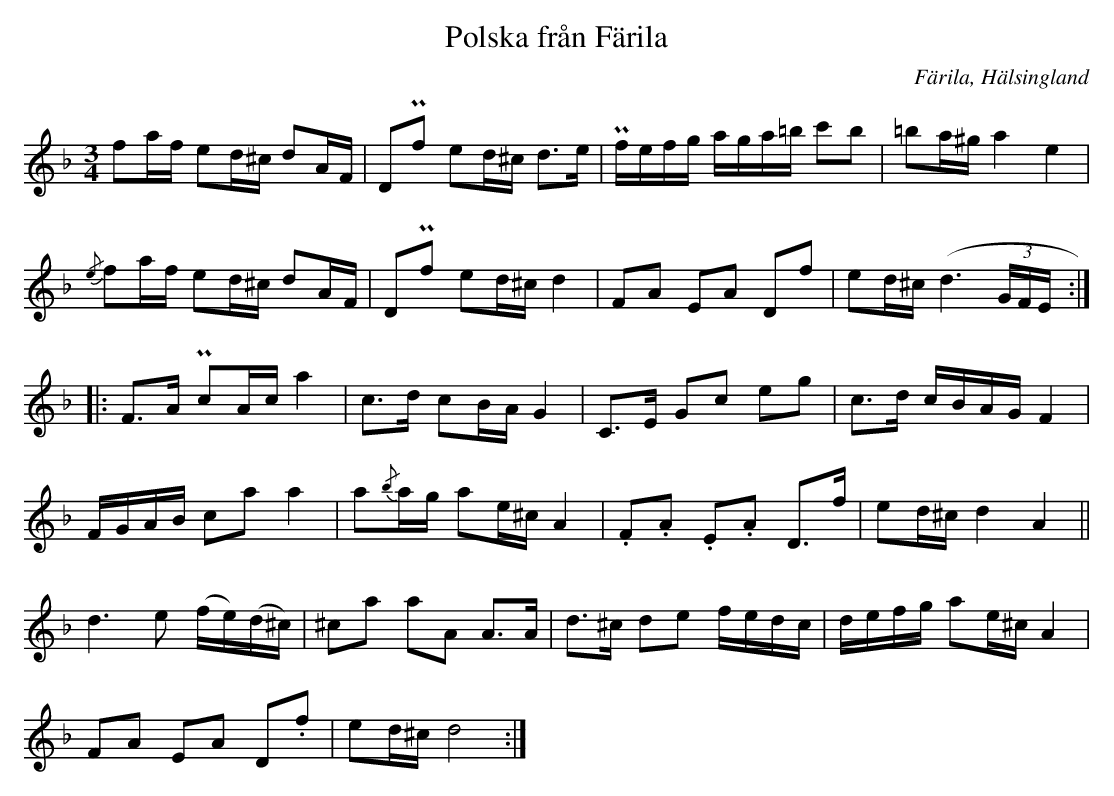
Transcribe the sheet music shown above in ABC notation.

X:1
T: Polska från Färila
O: Färila, Hälsingland
M: 3/4
L: 1/16
K: Dm
f2af e2d^c d2AF | D2Pf2 e2d^c d2>e2 | Pfefg aga=b c'2b2 | =b2a^g a4 e4 |
{/e}f2af e2d^c d2AF | D2Pf2 e2d^c d4 | F2A2 E2A2 D2f2 | e2d^c (d4>(3G2FE ::
F2>A2 Pc2Ac a4 | c2>d2 c2BA G4 | C2>E2 G2c2 e2g2 | c2>d2 cBAG F4 |
FGAB c2a2 a4 | a2{/b}ag a2e^c A4 | .F2.A2 .E2.A2 D2>f2 | e2d^c d4 A4 ||
d6e2 (fe)(d^c) | ^c2a2 a2A2 A2>A2 | d2>^c2 d2e2 fedc | defg a2e^c A4 |
F2A2 E2A2 D2.f2 | e2d^c d8 :|
